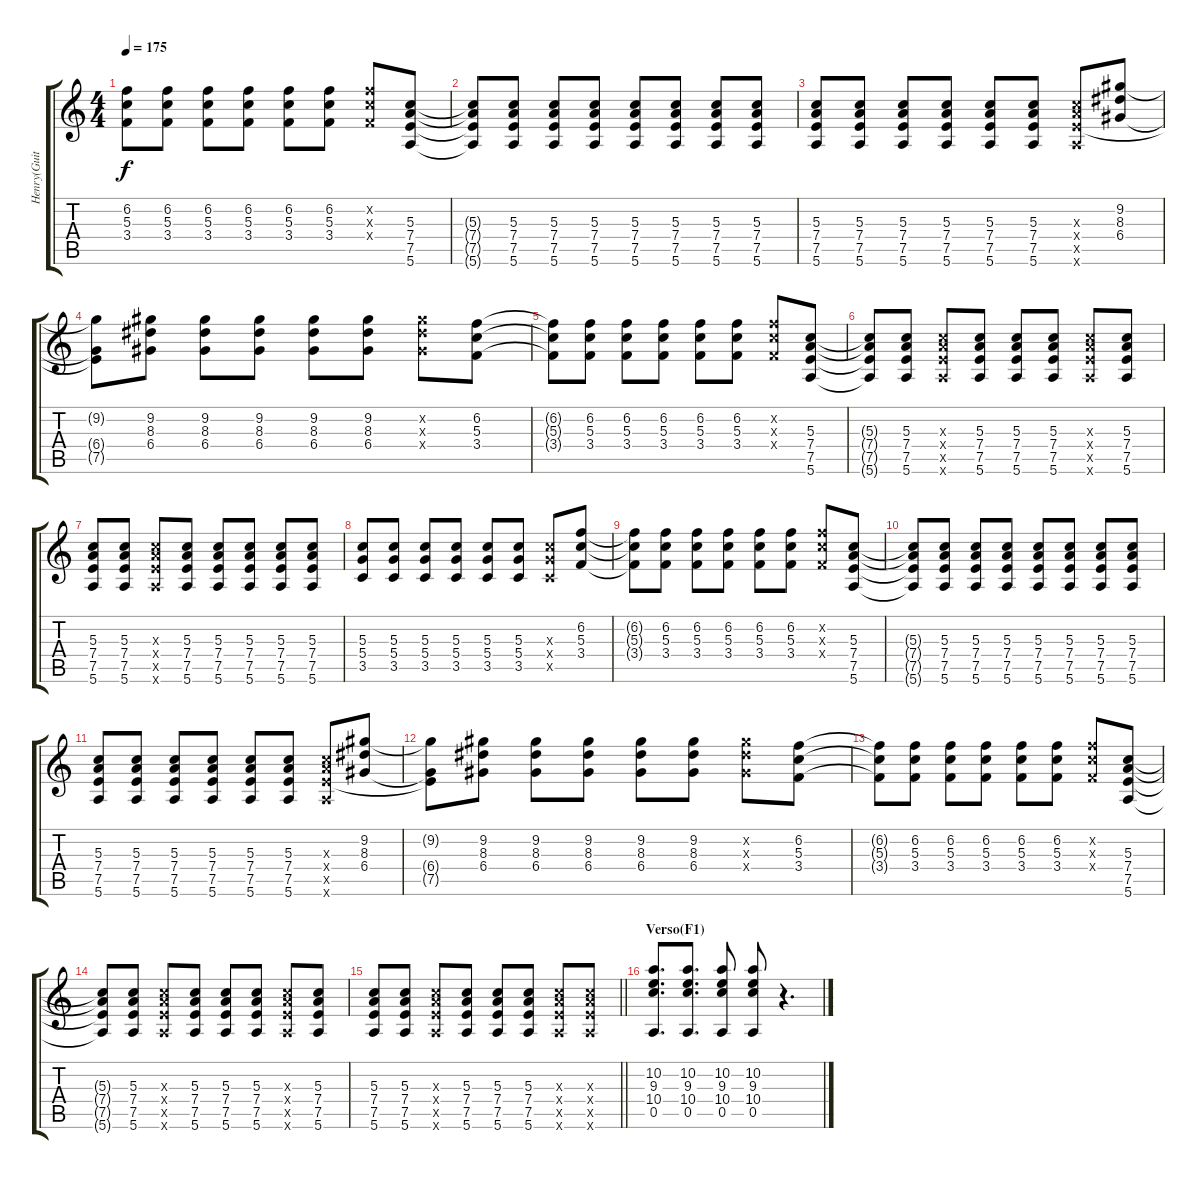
\track ("Henry(Guitarra)" "Henry(Guit") {instrument electricguitarclean}
\staff {score tabs}
\tuning (E4 B3 G3 D3 A2 E2) {hide}
\ts (4 4)
\tempo 175
\clef g2
\ks c
(6.2{t} 5.3{t} 3.4{t}).8{dy f} (6.2 5.3 3.4).8 (6.2 5.3 3.4).8 (6.2 5.3 3.4).8 (6.2 5.3 3.4).8 (6.2 5.3 3.4).8 (6.2{x} 5.3{x} 3.4{x}).8 (5.3 7.4 7.5 5.6).8 |
(5.3{t} 7.4{t} 7.5{t} 5.6{t}).8 (5.3 7.4 7.5 5.6).8 (5.3 7.4 7.5 5.6).8 (5.3 7.4 7.5 5.6).8 (5.3 7.4 7.5 5.6).8 (5.3 7.4 7.5 5.6).8 (5.3 7.4 7.5 5.6).8 (5.3 7.4 7.5 5.6).8 |
(5.3 7.4 7.5 5.6).8 (5.3 7.4 7.5 5.6).8 (5.3 7.4 7.5 5.6).8 (5.3 7.4 7.5 5.6).8 (5.3 7.4 7.5 5.6).8 (5.3 7.4 7.5 5.6).8 (5.3{x} 7.4{x} 7.5{x} 5.6{x}).8 (9.2 8.3 6.4).8 |
(9.2{t} 6.4{t} 7.5{t}).8 (9.2 8.3 6.4).8 (9.2 8.3 6.4).8 (9.2 8.3 6.4).8 (9.2 8.3 6.4).8 (9.2 8.3 6.4).8 (9.2{x} 8.3{x} 6.4{x}).8 (6.2 5.3 3.4).8 |
(6.2{t} 5.3{t} 3.4{t}).8 (6.2 5.3 3.4).8 (6.2 5.3 3.4).8 (6.2 5.3 3.4).8 (6.2 5.3 3.4).8 (6.2 5.3 3.4).8 (6.2{x} 5.3{x} 3.4{x}).8 (5.3 7.4 7.5 5.6).8 |
(5.3{t} 7.4{t} 7.5{t} 5.6{t}).8 (5.3 7.4 7.5 5.6).8 (5.3{x} 7.4{x} 7.5{x} 5.6{x}).8 (5.3 7.4 7.5 5.6).8 (5.3 7.4 7.5 5.6).8 (5.3 7.4 7.5 5.6).8 (5.3{x} 7.4{x} 7.5{x} 5.6{x}).8 (5.3 7.4 7.5 5.6).8 |
(5.3 7.4 7.5 5.6).8 (5.3 7.4 7.5 5.6).8 (5.3{x} 7.4{x} 7.5{x} 5.6{x}).8 (5.3 7.4 7.5 5.6).8 (5.3 7.4 7.5 5.6).8 (5.3 7.4 7.5 5.6).8 (5.3 7.4 7.5 5.6).8 (5.3 7.4 7.5 5.6).8 |
(5.3 5.4 3.5).8{volume 9} (5.3 5.4 3.5).8 (5.3 5.4 3.5).8 (5.3 5.4 3.5).8 (5.3 5.4 3.5).8 (5.3 5.4 3.5).8 (5.3{x} 5.4{x} 3.5{x}).8 (6.2 5.3 3.4).8 |
(6.2{t} 5.3{t} 3.4{t}).8 (6.2 5.3 3.4).8 (6.2 5.3 3.4).8 (6.2 5.3 3.4).8 (6.2 5.3 3.4).8 (6.2 5.3 3.4).8 (6.2{x} 5.3{x} 3.4{x}).8 (5.3 7.4 7.5 5.6).8 |
(5.3{t} 7.4{t} 7.5{t} 5.6{t}).8 (5.3 7.4 7.5 5.6).8 (5.3 7.4 7.5 5.6).8 (5.3 7.4 7.5 5.6).8 (5.3 7.4 7.5 5.6).8 (5.3 7.4 7.5 5.6).8 (5.3 7.4 7.5 5.6).8 (5.3 7.4 7.5 5.6).8 |
(5.3 7.4 7.5 5.6).8 (5.3 7.4 7.5 5.6).8 (5.3 7.4 7.5 5.6).8 (5.3 7.4 7.5 5.6).8 (5.3 7.4 7.5 5.6).8 (5.3 7.4 7.5 5.6).8 (5.3{x} 7.4{x} 7.5{x} 5.6{x}).8 (9.2 8.3 6.4).8 |
(9.2{t} 6.4{t} 7.5{t}).8 (9.2 8.3 6.4).8 (9.2 8.3 6.4).8 (9.2 8.3 6.4).8 (9.2 8.3 6.4).8 (9.2 8.3 6.4).8 (9.2{x} 8.3{x} 6.4{x}).8 (6.2 5.3 3.4).8 |
(6.2{t} 5.3{t} 3.4{t}).8 (6.2 5.3 3.4).8 (6.2 5.3 3.4).8 (6.2 5.3 3.4).8 (6.2 5.3 3.4).8 (6.2 5.3 3.4).8 (6.2{x} 5.3{x} 3.4{x}).8 (5.3 7.4 7.5 5.6).8 |
(5.3{t} 7.4{t} 7.5{t} 5.6{t}).8 (5.3 7.4 7.5 5.6).8 (5.3{x} 7.4{x} 7.5{x} 5.6{x}).8 (5.3 7.4 7.5 5.6).8 (5.3 7.4 7.5 5.6).8 (5.3 7.4 7.5 5.6).8 (5.3{x} 7.4{x} 7.5{x} 5.6{x}).8 (5.3 7.4 7.5 5.6).8 |
\barLineRight lightlight
(5.3 7.4 7.5 5.6).8 (5.3 7.4 7.5 5.6).8 (5.3{x} 7.4{x} 7.5{x} 5.6{x}).8 (5.3 7.4 7.5 5.6).8 (5.3 7.4 7.5 5.6).8 (5.3 7.4 7.5 5.6).8 (5.3{x} 7.4{x} 7.5{x} 5.6{x}).8 (5.3{x} 7.4{x} 7.5{x} 5.6{x}).8 |
\section ("" "Verso(F1)")
(10.2 9.3 10.4 0.5).8{d volume 13} (10.2 9.3 10.4 0.5).8{d} (10.2 9.3 10.4 0.5).8 (10.2 9.3 10.4 0.5).8 r.4{d}
